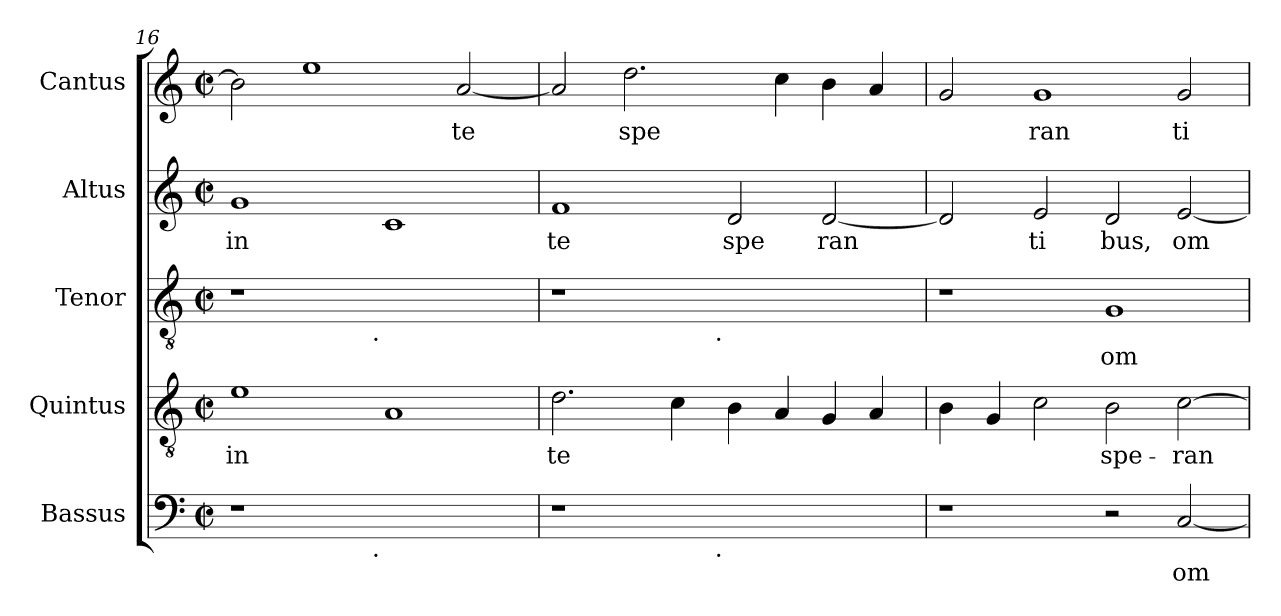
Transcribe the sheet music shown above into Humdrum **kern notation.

**kern	**text	**kern	**text	**kern	**text	**kern	**text	**kern	**text
*part5	*part5	*part4	*part4	*part3	*part3	*part2	*part2	*part1	*part1
*staff5	*staff5	*staff4	*staff4	*staff3	*staff3	*staff2	*staff2	*staff1	*staff1
*I"Bassus	*	*I"Quintus	*	*I"Tenor	*	*I"Altus	*	*I"Cantus	*
*clefF4	*	*clefGv2	*	*clefGv2	*	*clefG2	*	*clefG2	*
*k[]	*	*k[]	*	*k[]	*	*k[]	*	*k[]	*
*C:	*	*C:	*	*C:	*	*C:	*	*C:	*
*M2/2	*	*M2/2	*	*M2/2	*	*M2/2	*	*M2/2	*
*met(c|)	*	*met(c|)	*	*met(c|)	*	*met(c|)	*	*met(c|)	*
=16	=16	=16	=16	=16	=16	=16	=16	=16	=16
!	!	!	!LO:LY:b:cj	!	!	!	!LO:LY:b:cj	!	!LO:LY:b:cj
*^	*	*	*	*^	*	*	*	*	*
1r	2ryy	.	1e	in	1r	2ryy	.	1g	in	2b\]	.
!	!	!	!	!	!	!	!	!	!	!	!LO:LY:b:cj
.	4...ryy	.	.	.	.	4...ryy	.	.	.	1ee	.
!	!	!	!	!	!	!LO:TX:b:t=.	!	!	!	!	!
!	!LO:TX:b:t=.	!	!	!	!	!	!	!	!	!	!
.	1ryy	.	.	.	.	1ryy	.	.	.	.	.
!	!	!	!	!LO:LY:b:cj	!	!	!	!	!LO:LY:b:cj	!	!
1ryy	.	.	1A	.	1ryy	.	.	1c	.	.	.
!	!	!	!	!	!	!	!	!	!	!	!LO:LY:b:cj
.	.	.	.	.	.	.	.	.	.	[<2a/	te
.	32ryy	.	.	.	.	32ryy	.	.	.	.	.
=17	=17	=17	=17	=17	=17	=17	=17	=17	=17	=17	=17
!	!	!	!	!LO:LY:b:cj	!	!	!	!	!LO:LY:b:cj	!	!LO:LY:b:cj
1r	2ryy	.	2.d\	te	1r	2ryy	.	1f	te	2a/]	.
!	!	!	!	!	!	!	!	!	!	!	!LO:LY:b:cj
.	4...ryy	.	.	.	.	4...ryy	.	.	.	2.dd\	spe
!	!	!	!	!LO:LY:b:cj	!	!	!	!	!	!	!
.	.	.	4c\	.	.	.	.	.	.	.	.
!	!	!	!	!	!	!LO:TX:b:t=.	!	!	!	!	!
!	!LO:TX:b:t=.	!	!	!	!	!	!	!	!	!	!
.	1ryy	.	.	.	.	1ryy	.	.	.	.	.
!	!	!	!	!LO:LY:b:cj	!	!	!	!	!LO:LY:b:cj	!	!
1ryy	.	.	4B\	.	1ryy	.	.	2d/	spe	.	.
!	!	!	!	!LO:LY:b:cj	!	!	!	!	!	!	!LO:LY:b:cj
.	.	.	4A/	.	.	.	.	.	.	4cc\	.
!	!	!	!	!LO:LY:b:cj	!	!	!	!	!LO:LY:b:cj	!	!LO:LY:b:cj
.	.	.	4G/	.	.	.	.	[<2d/	ran	4b\	.
!	!	!	!	!LO:LY:b:cj	!	!	!	!	!	!	!LO:LY:b:cj
.	.	.	4A/	.	.	.	.	.	.	4a/	.
.	32ryy	.	.	.	.	32ryy	.	.	.	.	.
=18	=18	=18	=18	=18	=18	=18	=18	=18	=18	=18	=18
!	!	!	!	!LO:LY:b:cj	!	!	!	!	!LO:LY:b:cj	!	!LO:LY:b:cj
*v	*v	*	*	*	*v	*v	*	*	*	*	*
1r	.	4B\	.	1r	.	2d/]	.	2g/	.
!	!	!	!LO:LY:b:cj	!	!	!	!	!	!
.	.	4G/	.	.	.	.	.	.	.
!	!	!	!LO:LY:b:cj	!	!	!	!LO:LY:b:cj	!	!LO:LY:b:cj
.	.	2c\	.	.	.	2e/	ti	1g	ran
!	!	!	!LO:LY:b:cj	!	!LO:LY:b:cj	!	!LO:LY:b:cj	!	!
2r	.	2B\	spe-	1G	om	2d/	bus,	.	.
!	!LO:LY:b	!	!LO:LY:b:cj	!	!	!	!LO:LY:b:cj	!	!LO:LY:b:cj
[<2C/	om	[>2c\	-ran-	.	.	[<2e/	om	2g/	ti
=	=	=	=	=	=	=	=	=	=
*-	*-	*-	*-	*-	*-	*-	*-	*-	*-
